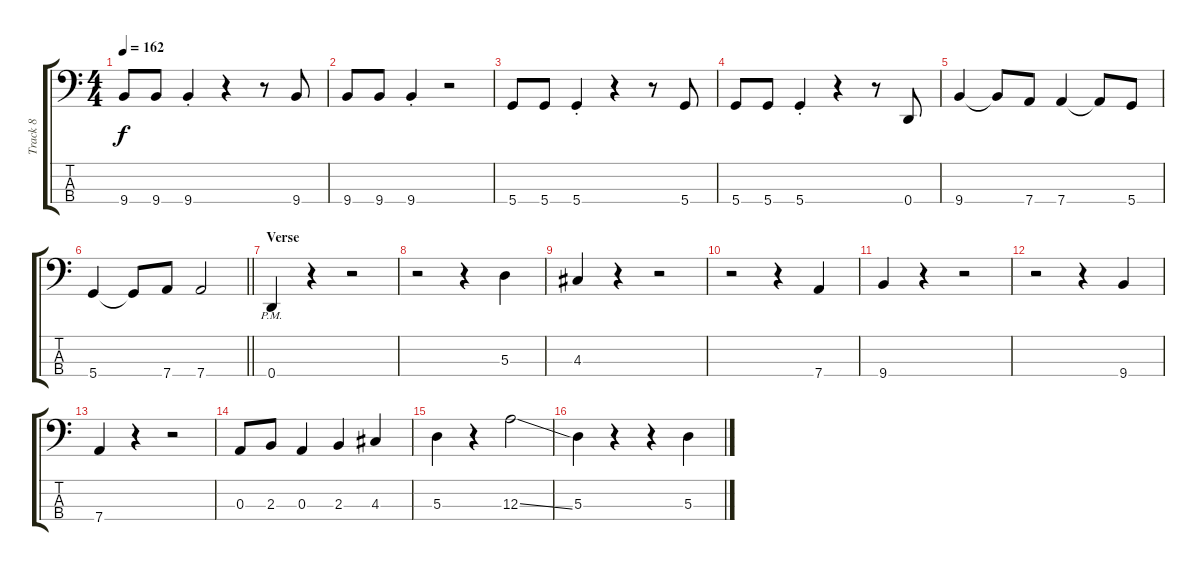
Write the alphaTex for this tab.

\track ("Track 8" "Track 8") {instrument electricbasspick}
\staff {score tabs}
\tuning (G2 D2 A1 D1) {hide}
\ts (4 4)
\tempo 162
\clef f4
\ks c
9.4.8{dy f} 9.4.8 9.4{st}.4 r.4 r.8 9.4.8 |
9.4.8 9.4.8 9.4{st}.4 r.2 |
5.4.8 5.4.8 5.4{st}.4 r.4 r.8 5.4.8 |
5.4.8 5.4.8 5.4{st}.4 r.4 r.8 0.4.8 |
9.4.4 9.4{t}.8 7.4.8 7.4.4 7.4{t}.8 5.4.8 |
\barLineRight lightlight
5.4.4 5.4{t}.8 7.4.8 7.4.2 |
\section ("" "Verse")
0.4{pm}.4 r.4 r.2 |
r.2 r.4 5.3.4 |
4.3.4 r.4 r.2 |
r.2 r.4 7.4.4 |
9.4.4 r.4 r.2 |
r.2 r.4 9.4.4 |
7.4.4 r.4 r.2 |
0.3.8 2.3.8 0.3.4 2.3.4 4.3.4 |
5.3.4 r.4 12.3{ss}.2 |
5.3.4 r.4 r.4 5.3.4
